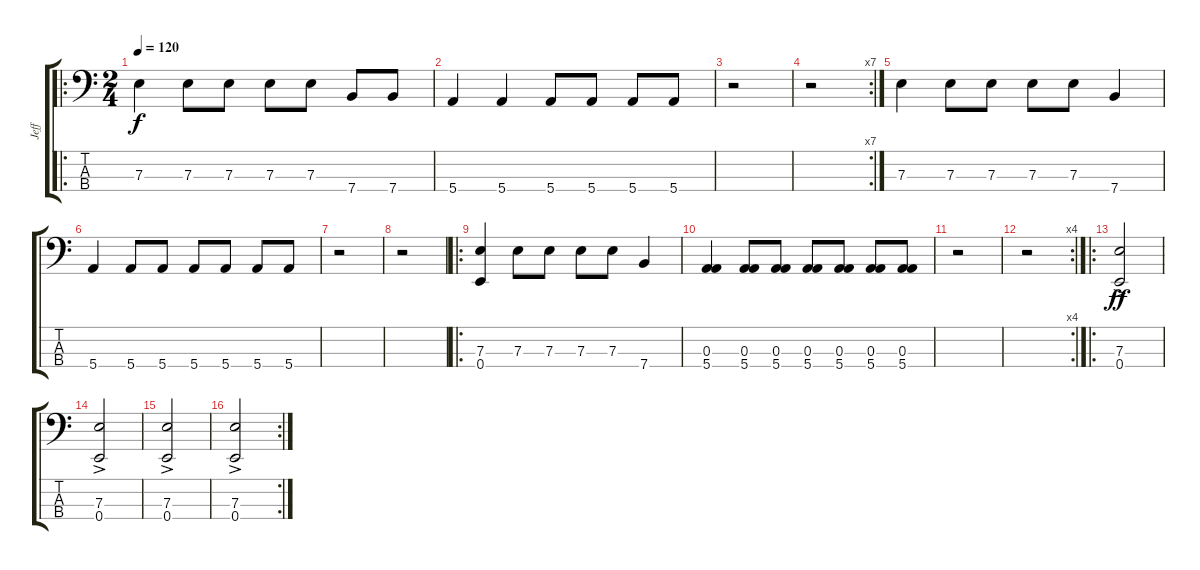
\track ("Jeff" "Jeff") {instrument electricbassfinger}
\staff {score tabs}
\tuning (G2 D2 A1 E1) {hide}
\ro
\ts (2 4)
\tempo 120
\clef f4
\ks c
7.3.4{dy f} 7.3.8 7.3.8 7.3.8 7.3.8 7.4.8 7.4.8 |
5.4.4 5.4.4 5.4.8 5.4.8 5.4.8 5.4.8 |
r.2 |
\rc 7
r.2 |
7.3.4 7.3.8 7.3.8 7.3.8 7.3.8 7.4.4 |
5.4.4 5.4.8 5.4.8 5.4.8 5.4.8 5.4.8 5.4.8 |
r.2 |
r.2 |
\ro
(7.3 0.4).4 7.3.8 7.3.8 7.3.8 7.3.8 7.4.4 |
(0.3 5.4).4 (0.3 5.4).8 (0.3 5.4).8 (0.3 5.4).8 (0.3 5.4).8 (0.3 5.4).8 (0.3 5.4).8 |
r.2 |
\rc 4
r.2 |
\ro
(7.3{ac} 0.4{ac}).2{dy ff} |
(7.3{ac} 0.4{ac}).2 |
(7.3{ac} 0.4{ac}).2 |
\rc 2
(7.3{ac} 0.4{ac}).2
